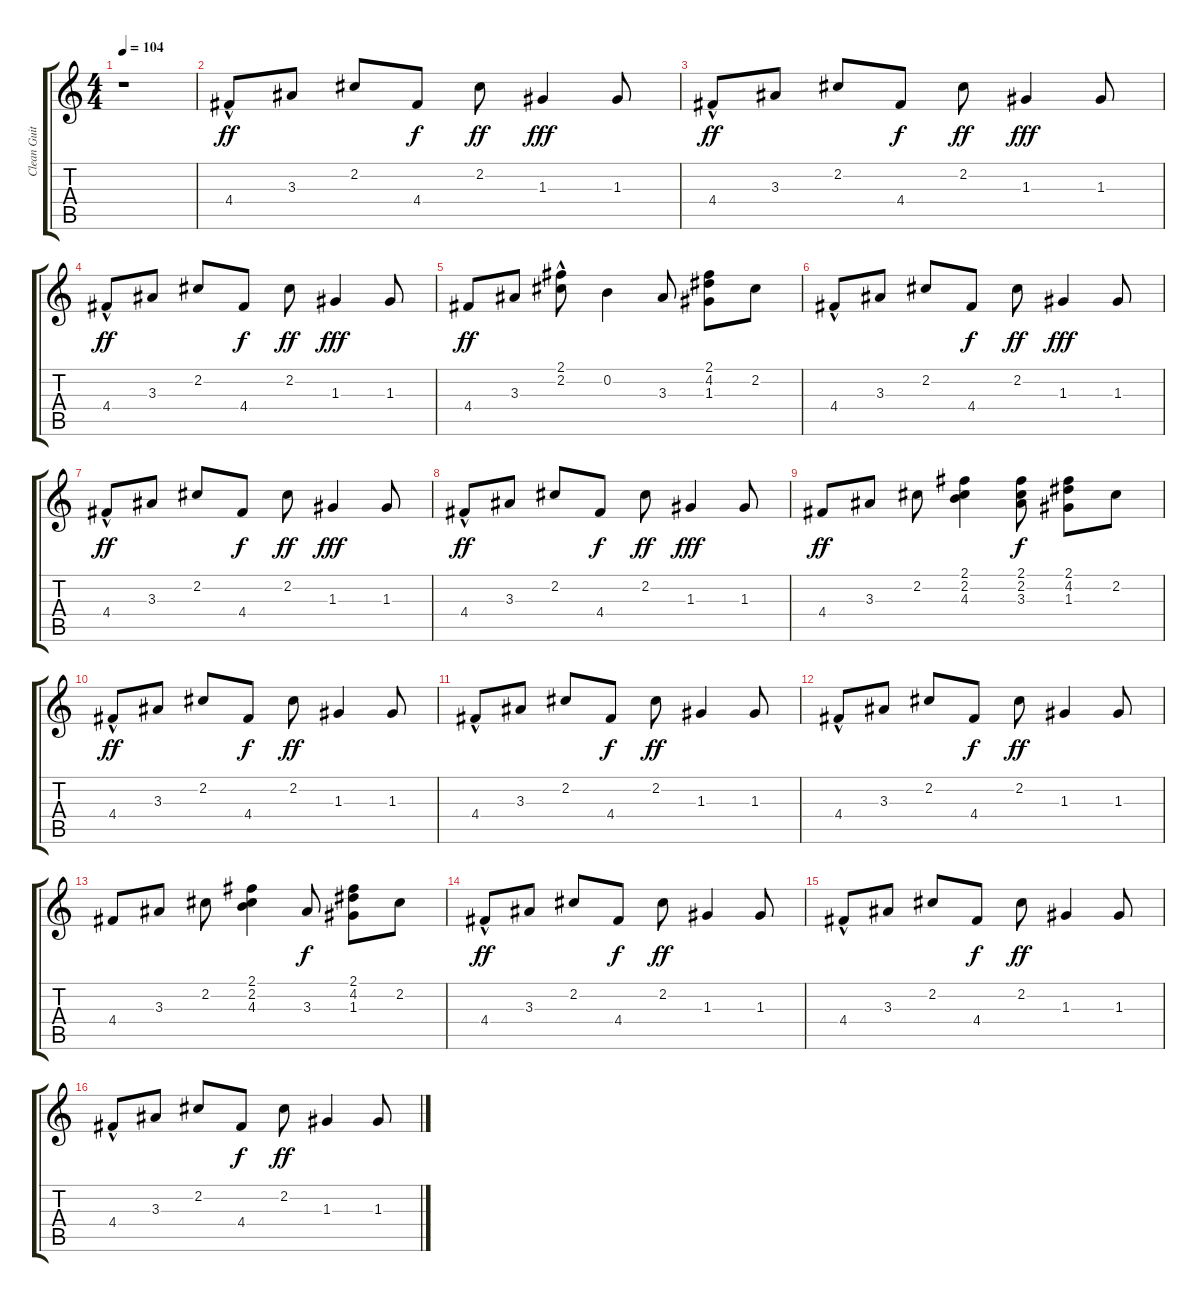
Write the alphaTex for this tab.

\track ("Clean Guitar" "Clean Guit") {instrument electricguitarclean}
\staff {score tabs}
\tuning (E4 B3 G3 D3 A2 E2) {hide}
\ts (4 4)
\tempo 104
\clef g2
\ks c
r.1{dy ff instrument electricguitarclean} |
4.4{hac}.8 3.3.8 2.2.8 4.4.8{dy f} 2.2.8{dy ff} 1.3.4{dy fff} 1.3.8 |
4.4{hac}.8{dy ff} 3.3.8 2.2.8 4.4.8{dy f} 2.2.8{dy ff} 1.3.4{dy fff} 1.3.8 |
4.4{hac}.8{dy ff} 3.3.8 2.2.8 4.4.8{dy f} 2.2.8{dy ff} 1.3.4{dy fff} 1.3.8 |
4.4.8{dy ff} 3.3.8 (2.1{hac} 2.2{hac}).8 0.2.4 3.3.8 (2.1 4.2 1.3).8 2.2.8 |
4.4{hac}.8 3.3.8 2.2.8 4.4.8{dy f} 2.2.8{dy ff} 1.3.4{dy fff} 1.3.8 |
4.4{hac}.8{dy ff} 3.3.8 2.2.8 4.4.8{dy f} 2.2.8{dy ff} 1.3.4{dy fff} 1.3.8 |
4.4{hac}.8{dy ff} 3.3.8 2.2.8 4.4.8{dy f} 2.2.8{dy ff} 1.3.4{dy fff} 1.3.8 |
4.4.8{dy ff} 3.3.8 2.2.8 (2.1 2.2 4.3).4 (2.1 2.2 3.3).8{dy f} (2.1 4.2 1.3).8 2.2.8 |
4.4{hac}.8{dy ff} 3.3.8 2.2.8 4.4.8{dy f} 2.2.8{dy ff} 1.3.4 1.3.8 |
4.4{hac}.8 3.3.8 2.2.8 4.4.8{dy f} 2.2.8{dy ff} 1.3.4 1.3.8 |
4.4{hac}.8 3.3.8 2.2.8 4.4.8{dy f} 2.2.8{dy ff} 1.3.4 1.3.8 |
4.4.8 3.3.8 2.2.8 (2.1 2.2 4.3).4 3.3.8{dy f} (2.1 4.2 1.3).8 2.2.8 |
4.4{hac}.8{dy ff} 3.3.8 2.2.8 4.4.8{dy f} 2.2.8{dy ff} 1.3.4 1.3.8 |
4.4{hac}.8 3.3.8 2.2.8 4.4.8{dy f} 2.2.8{dy ff} 1.3.4 1.3.8 |
4.4{hac}.8 3.3.8 2.2.8 4.4.8{dy f} 2.2.8{dy ff} 1.3.4 1.3.8
